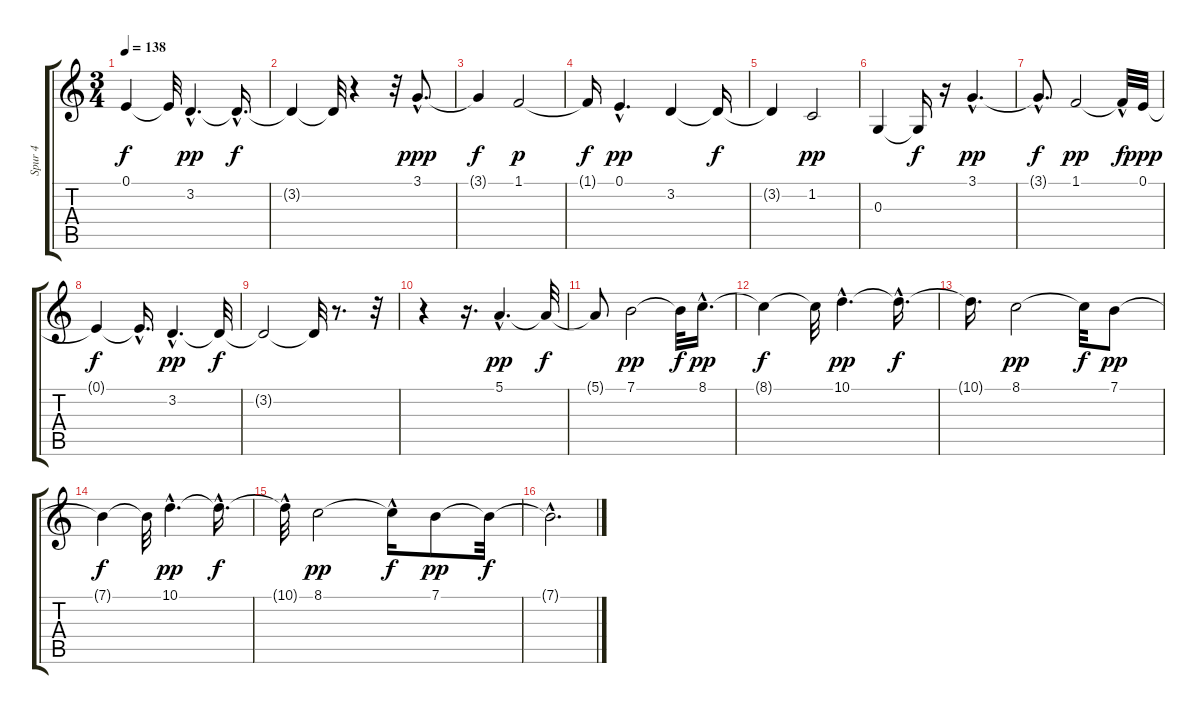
\track ("Spur 4" "Spur 4") {instrument stringensemble1}
\staff {score tabs}
\tuning (E4 B3 G3 D3 A2 E2) {hide}
\ts (3 4)
\tempo 138
\clef g2
\ks c
0.1{t}.4{dy f} 0.1{t}.32 3.2{hac}.4{d dy pp} 3.2{hac t}.16{d dy f} |
3.2{t}.4 3.2{t}.32 r.4 r.32 3.1{hac}.8{d dy ppp} |
3.1{t}.4{dy f} 1.1.2{dy p} |
1.1{t}.16{dy f} 0.1{hac}.4{d dy pp} 3.2.4 3.2{t}.16{dy f} |
3.2{t}.4 1.2.2{dy pp} |
0.3.4 0.3{t}.16{dy f} r.16 3.1{hac}.4{d dy pp} |
3.1{hac t}.8{d dy f} 1.1.2{dy pp} 1.1{hac t}.32{dy f} 0.1.32{dy ppp} |
0.1{t}.4{dy f} 0.1{hac t}.16{d} 3.2{hac}.4{d dy pp} 3.2{t}.32{dy f} |
3.2{t}.2 3.2{t}.32 r.8{d} r.32 |
r.4 r.16{d} 5.1{hac}.4{d dy pp} 5.1{t}.32{dy f} |
5.1{t}.8 7.1.2{dy pp} 7.1{t}.32{dy f} 8.1{hac}.16{d dy pp} |
8.1{t}.4{dy f} 8.1{t}.32 10.1{hac}.4{d dy pp} 10.1{hac t}.16{d dy f} |
10.1{t}.16{d} 8.1.2{dy pp} 8.1{t}.32{dy f} 7.1.8{dy pp} |
7.1{t}.4{dy f} 7.1{t}.32 10.1{hac}.4{d dy pp} 10.1{hac t}.16{d dy f} |
10.1{hac t}.32 8.1.2{dy pp} 8.1{hac t}.16{dy f} 7.1.8{dy pp} 7.1{t}.32{dy f} |
7.1{hac t}.2{d}
